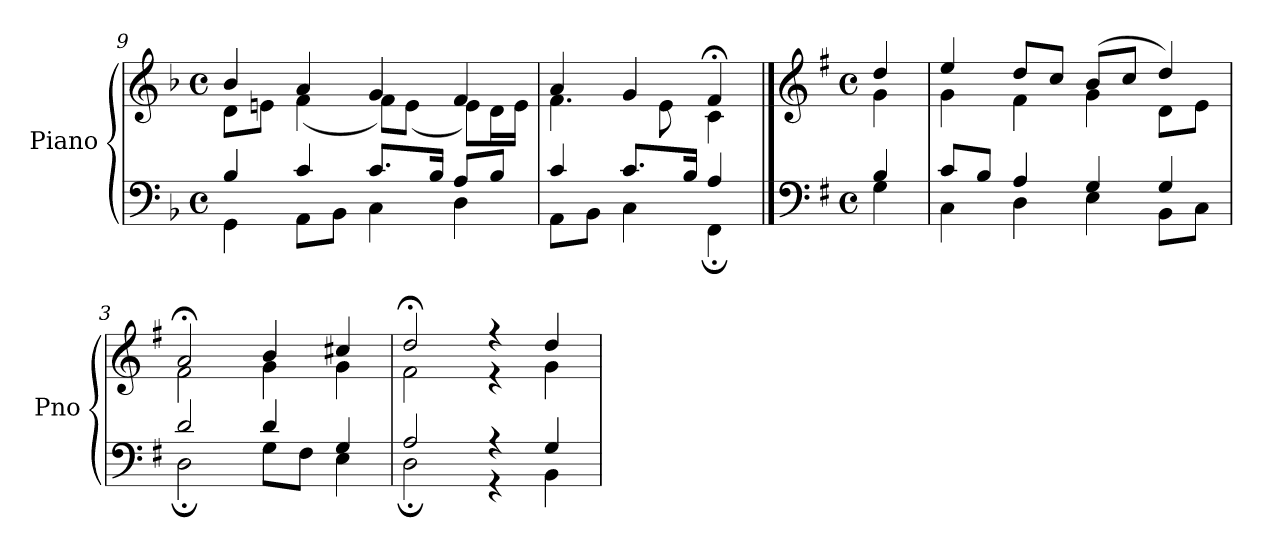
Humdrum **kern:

**kern	**kern
*part1	*part1
*staff2	*staff1
*I"Piano	*
*I'Pno	*
*clefF4	*clefG2
*k[b-]	*k[b-]
*M4/4	*M4/4
*met(c)	*met(c)
=9	=9
*^	*^
4B-/	4GG\	4b-/	8d\L
.	.	.	8en\J
4c/	8AA\L	4a/	(<4f\
.	8BB-\J	.	.
8.c/L	4C\	4g/	8f\L)
.	.	.	(<8e\J
16B-/Jk	.	.	.
8A/L	4D\	4f/	8e\L)
8B-/J	.	.	16d\L
.	.	.	16e\JJ
=10	=10	=10	=10
4c/	8AA\L	4a/	4.f\
.	8BB-\J	.	.
8.c/L	4C\	4g/	.
.	.	.	8e\
16B-/Jk	.	.	.
4A/	4FF;\	4f;</	4c\
==1	==1	==1	==1
*clefF4	*	*clefG2	*
*k[f#]	*	*k[f#]	*
*M4/4	*	*M4/4	*
*met(c)	*	*met(c)	*
4B/	4G\	4dd/	4g\
=2	=2	=2	=2
8c/L	4C\	4ee/	4g\
8B/J	.	.	.
4A/	4D\	8dd/L	4f#\
.	.	8cc/J	.
4G/	4E\	(>8b/L	4g\
.	.	8cc/J	.
4G/	8BB\L	4dd/)	8d\L
.	8C\J	.	8e\J
=3	=3	=3	=3
2d/	2D;\	2a;</	2f#\
4d/	8G\L	4b/	4g\
.	8F#\J	.	.
4G/	4E\	4cc#X/	4g\
=4	=4	=4	=4
2A/	2D;\	2dd;</	2f#\
4r	4r	4r	4r
4G/	4BB\	4dd/	4g\
*v	*v	*	*
*	*v	*v
=	=
*-	*-
